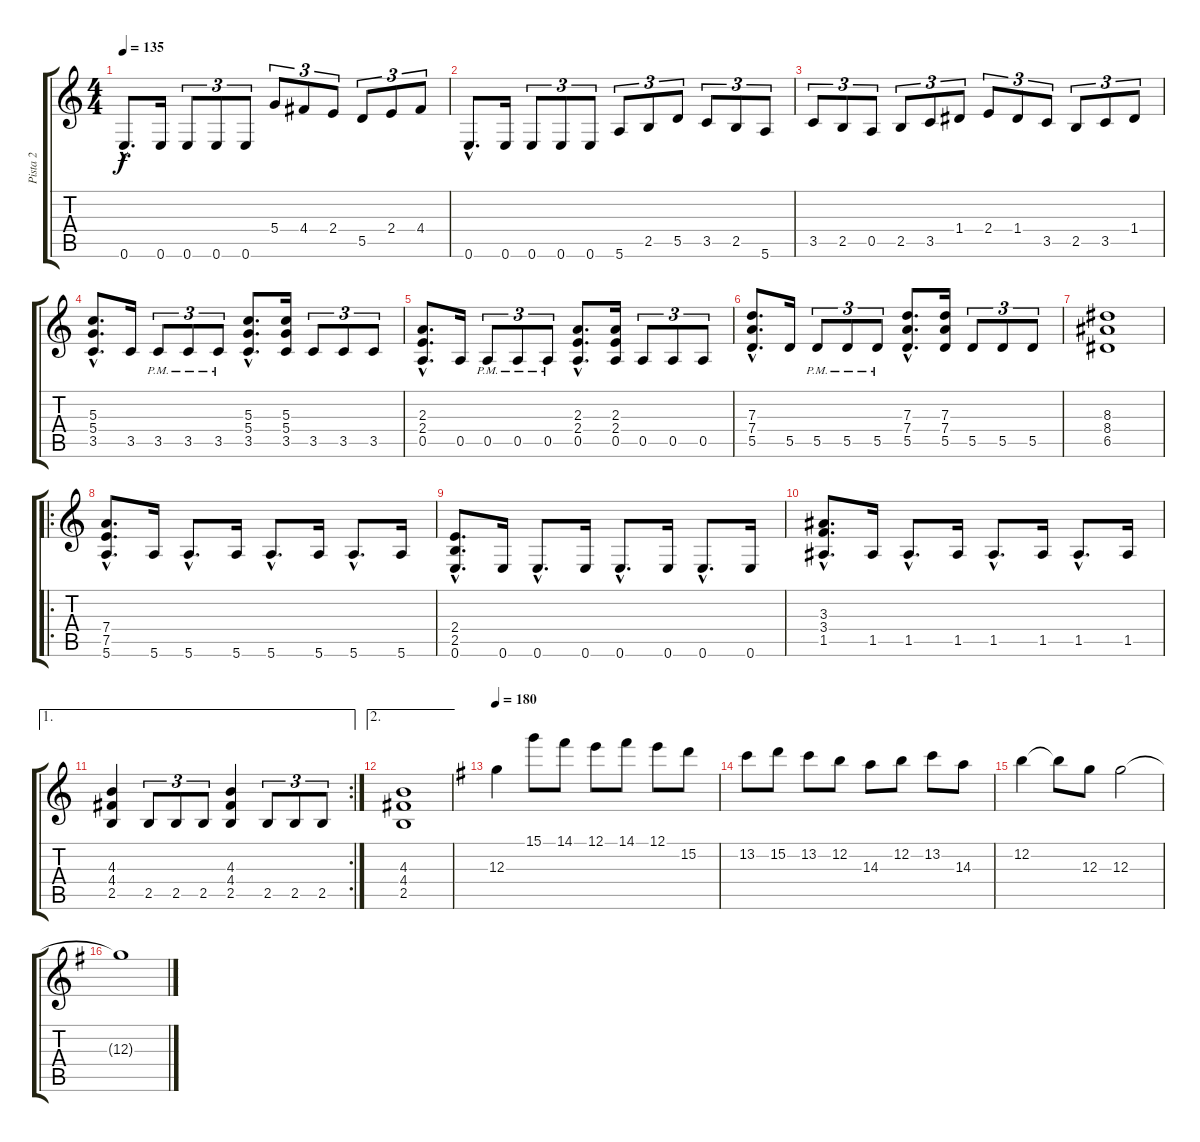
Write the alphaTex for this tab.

\track ("Pista 2" "Pista 2") {instrument distortionguitar}
\staff {score tabs}
\tuning (E4 B3 G3 D3 A2 E2) {hide}
\ts (4 4)
\tempo 135
\clef g2
\ks c
0.6{hac}.8{d dy f} 0.6.16 0.6.8{tu (3 2)} 0.6.8{tu (3 2)} 0.6.8{tu (3 2)} 5.4.8{tu (3 2)} 4.4.8{tu (3 2)} 2.4.8{tu (3 2)} 5.5.8{tu (3 2)} 2.4.8{tu (3 2)} 4.4.8{tu (3 2)} |
0.6{hac}.8{d} 0.6.16 0.6.8{tu (3 2)} 0.6.8{tu (3 2)} 0.6.8{tu (3 2)} 5.6.8{tu (3 2)} 2.5.8{tu (3 2)} 5.5.8{tu (3 2)} 3.5.8{tu (3 2)} 2.5.8{tu (3 2)} 5.6.8{tu (3 2)} |
3.5.8{tu (3 2)} 2.5.8{tu (3 2)} 0.5.8{tu (3 2)} 2.5.8{tu (3 2)} 3.5.8{tu (3 2)} 1.4.8{tu (3 2)} 2.4.8{tu (3 2)} 1.4.8{tu (3 2)} 3.5.8{tu (3 2)} 2.5.8{tu (3 2)} 3.5.8{tu (3 2)} 1.4.8{tu (3 2)} |
(5.3{hac} 5.4{hac} 3.5{hac}).8{d} 3.5.16 3.5{pm}.8{tu (3 2)} 3.5{pm}.8{tu (3 2)} 3.5{pm}.8{tu (3 2)} (5.3{hac} 5.4{hac} 3.5{hac}).8{d} (5.3 5.4 3.5).16 3.5.8{tu (3 2)} 3.5.8{tu (3 2)} 3.5.8{tu (3 2)} |
(2.3{hac} 2.4{hac} 0.5{hac}).8{d} 0.5.16 0.5{pm}.8{tu (3 2)} 0.5{pm}.8{tu (3 2)} 0.5{pm}.8{tu (3 2)} (2.3{hac} 2.4{hac} 0.5{hac}).8{d} (2.3 2.4 0.5).16 0.5.8{tu (3 2)} 0.5.8{tu (3 2)} 0.5.8{tu (3 2)} |
(7.3{hac} 7.4{hac} 5.5{hac}).8{d} 5.5.16 5.5{pm}.8{tu (3 2)} 5.5{pm}.8{tu (3 2)} 5.5{pm}.8{tu (3 2)} (7.3{hac} 7.4{hac} 5.5{hac}).8{d} (7.3 7.4 5.5).16 5.5.8{tu (3 2)} 5.5.8{tu (3 2)} 5.5.8{tu (3 2)} |
(8.3 8.4 6.5).1 |
\ro
(7.4{hac} 7.5{hac} 5.6{hac}).8{d} 5.6.16 5.6{hac}.8{d} 5.6.16 5.6{hac}.8{d} 5.6.16 5.6{hac}.8{d} 5.6.16 |
(2.4{hac} 2.5{hac} 0.6{hac}).8{d} 0.6.16 0.6{hac}.8{d} 0.6.16 0.6{hac}.8{d} 0.6.16 0.6{hac}.8{d} 0.6.16 |
(3.3{hac} 3.4{hac} 1.5{hac}).8{d} 1.5.16 1.5{hac}.8{d} 1.5.16 1.5{hac}.8{d} 1.5.16 1.5{hac}.8{d} 1.5.16 |
\ae 1
\rc 2
(4.3 4.4 2.5).4 2.5.8{tu (3 2)} 2.5.8{tu (3 2)} 2.5.8{tu (3 2)} (4.3 4.4 2.5).4 2.5.8{tu (3 2)} 2.5.8{tu (3 2)} 2.5.8{tu (3 2)} |
\ae 2
(4.3 4.4 2.5).1 |
\tempo 180
\ks eminor
12.3.4 15.1.8 14.1.8 12.1.8 14.1.8 12.1.8 15.2.8 |
13.2.8 15.2.8 13.2.8 12.2.8 14.3.8 12.2.8 13.2.8 14.3.8 |
12.2.4 12.2{t}.8 12.3.8 12.3.2 |
12.3{t}.1
